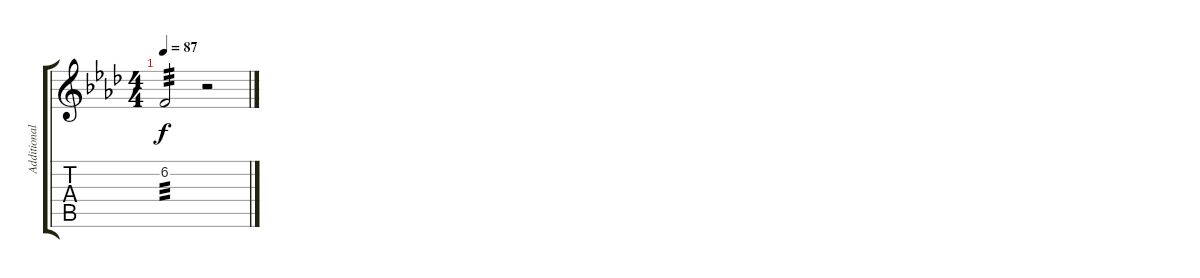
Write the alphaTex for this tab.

\track ("Additional FX" "Additional") {instrument helicopter}
\staff {score tabs}
\tuning (E4 B3 G3 D3 A2 E2) {hide}
\ts (4 4)
\tempo 87
\clef g2
\ks fminor
6.2.2{tp 3 dy f} r.2
